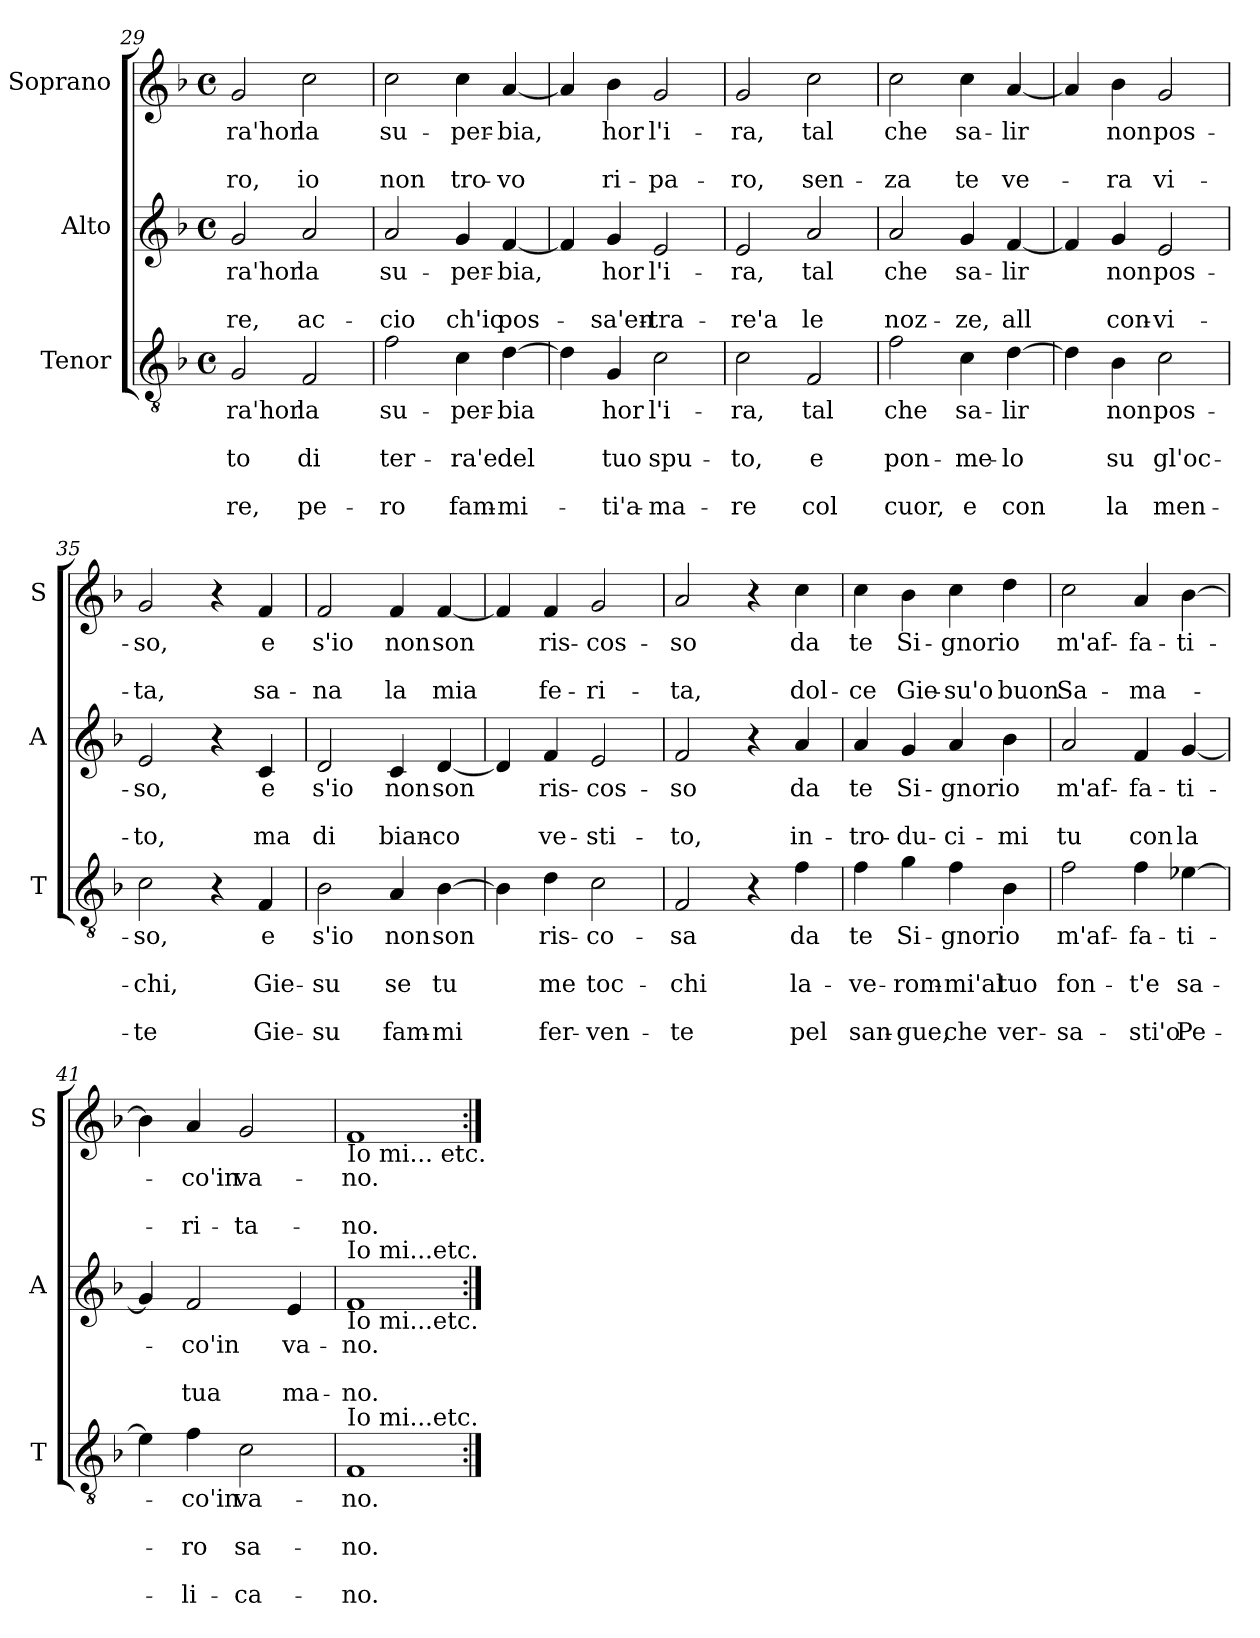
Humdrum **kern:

**kern	**text	**text	**text	**text	**text	**kern	**text	**text	**text	**kern	**text	**text	**text
*part3	*part3	*part3	*part3	*part3	*part3	*part2	*part2	*part2	*part2	*part1	*part1	*part1	*part1
*staff3	*staff3	*staff3	*staff3	*staff3	*staff3	*staff2	*staff2	*staff2	*staff2	*staff1	*staff1	*staff1	*staff1
*I"Tenor	*	*	*	*	*	*I"Alto	*	*	*	*I"Soprano	*	*	*
*I'T	*	*	*	*	*	*I'A	*	*	*	*I'S	*	*	*
*clefGv2	*	*	*	*	*	*clefG2	*	*	*	*clefG2	*	*	*
*k[b-]	*	*	*	*	*	*k[b-]	*	*	*	*k[b-]	*	*	*
*F:	*	*	*	*	*	*F:	*	*	*	*F:	*	*	*
*M4/4	*	*	*	*	*	*M4/4	*	*	*	*M4/4	*	*	*
*met(c)	*	*	*	*	*	*met(c)	*	*	*	*met(c)	*	*	*
=29	=29	=29	=29	=29	=29	=29	=29	=29	=29	=29	=29	=29	=29
!	!LO:LY:b	!	!LO:LY:b	!	!LO:LY:b	!	!LO:LY:b	!	!LO:LY:b	!	!LO:LY:b	!	!LO:LY:b
2G/	-ra'hor	.	-to	.	-re,	2g/	-ra'hor	.	-re,	2g/	-ra'hor	.	-ro,
!	!LO:LY:b	!	!LO:LY:b	!	!LO:LY:b	!	!LO:LY:b	!	!LO:LY:b	!	!LO:LY:b	!	!LO:LY:b
2F/	la	.	di	.	pe-	2a/	la	.	ac-	2cc\	la	.	io
=30	=30	=30	=30	=30	=30	=30	=30	=30	=30	=30	=30	=30	=30
!	!LO:LY:b	!	!LO:LY:b	!	!LO:LY:b	!	!LO:LY:b	!	!LO:LY:b	!	!LO:LY:b	!	!LO:LY:b
2f\	su-	.	ter-	.	-ro	2a/	su-	.	-cio	2cc\	su-	.	non
!	!LO:LY:b	!	!LO:LY:b	!	!LO:LY:b	!	!LO:LY:b	!	!LO:LY:b	!	!LO:LY:b	!	!LO:LY:b
4c\	-per-	.	-ra'e	.	fam-	4g/	-per-	.	ch'io	4cc\	-per-	.	tro-
!	!LO:LY:b	!	!LO:LY:b	!	!LO:LY:b	!	!LO:LY:b	!	!LO:LY:b	!	!LO:LY:b	!	!LO:LY:b
[4d\	-bia	.	del	.	-mi-	[4f/	-bia,	.	pos-	[4a/	-bia,	.	-vo
!!LO:PB:g=z
=31	=31	=31	=31	=31	=31	=31	=31	=31	=31	=31	=31	=31	=31
4d\]	.	.	.	.	.	4f/]	.	.	.	4a/]	.	.	.
!	!LO:LY:b	!	!LO:LY:b	!	!LO:LY:b	!	!LO:LY:b	!	!LO:LY:b	!	!LO:LY:b	!	!LO:LY:b
4G/	hor	.	tuo	.	-ti'a-	4g/	hor	.	-sa'en-	4b-\	hor	.	ri-
!	!LO:LY:b	!	!LO:LY:b	!	!LO:LY:b	!	!LO:LY:b	!	!LO:LY:b	!	!LO:LY:b	!	!LO:LY:b
2c\	l'i-	.	spu-	.	-ma-	2e/	l'i-	.	-tra-	2g/	l'i-	.	-pa-
=32	=32	=32	=32	=32	=32	=32	=32	=32	=32	=32	=32	=32	=32
!	!LO:LY:b	!	!LO:LY:b	!	!LO:LY:b	!	!LO:LY:b	!	!LO:LY:b	!	!LO:LY:b	!	!LO:LY:b
2c\	-ra,	.	-to,	.	-re	2e/	-ra,	.	-re'a	2g/	-ra,	.	-ro,
!	!LO:LY:b	!	!LO:LY:b	!	!LO:LY:b	!	!LO:LY:b	!	!LO:LY:b	!	!LO:LY:b	!	!LO:LY:b
2F/	tal	.	e	.	col	2a/	tal	.	le	2cc\	tal	.	sen-
=33	=33	=33	=33	=33	=33	=33	=33	=33	=33	=33	=33	=33	=33
!	!LO:LY:b	!	!LO:LY:b	!	!LO:LY:b	!	!LO:LY:b	!	!LO:LY:b	!	!LO:LY:b	!	!LO:LY:b
2f\	che	.	pon-	.	cuor,	2a/	che	.	noz-	2cc\	che	.	-za
!	!LO:LY:b	!	!LO:LY:b	!	!LO:LY:b	!	!LO:LY:b	!	!LO:LY:b	!	!LO:LY:b	!	!LO:LY:b
4c\	sa-	.	-me-	.	e	4g/	sa-	.	-ze,	4cc\	sa-	.	te
!	!LO:LY:b	!	!LO:LY:b	!	!LO:LY:b	!	!LO:LY:b	!	!LO:LY:b	!	!LO:LY:b	!	!LO:LY:b
[4d\	-lir	.	-lo	.	con	[4f/	-lir	.	all	[4a/	-lir	.	ve-
=34	=34	=34	=34	=34	=34	=34	=34	=34	=34	=34	=34	=34	=34
4d\]	.	.	.	.	.	4f/]	.	.	.	4a/]	.	.	.
!	!LO:LY:b	!	!LO:LY:b	!	!LO:LY:b	!	!LO:LY:b	!	!LO:LY:b	!	!LO:LY:b	!	!LO:LY:b
4B-\	non	.	su	.	la	4g/	non	.	con-	4b-\	non	.	-ra
!	!LO:LY:b	!	!LO:LY:b	!	!LO:LY:b	!	!LO:LY:b	!	!LO:LY:b	!	!LO:LY:b	!	!LO:LY:b
2c\	pos-	.	gl'oc-	.	men-	2e/	pos-	.	-vi-	2g/	pos-	.	vi-
=35	=35	=35	=35	=35	=35	=35	=35	=35	=35	=35	=35	=35	=35
!	!LO:LY:b	!	!LO:LY:b	!	!LO:LY:b	!	!LO:LY:b	!	!LO:LY:b	!	!LO:LY:b	!	!LO:LY:b
2c\	-so,	.	-chi,	.	-te	2e/	-so,	.	-to,	2g/	-so,	.	-ta,
4r	.	.	.	.	.	4r	.	.	.	4r	.	.	.
!	!LO:LY:b	!	!LO:LY:b	!	!LO:LY:b	!	!LO:LY:b	!	!LO:LY:b	!	!LO:LY:b	!	!LO:LY:b
4F/	e	.	Gie-	.	Gie-	4c/	e	.	ma	4f/	e	.	sa-
=36	=36	=36	=36	=36	=36	=36	=36	=36	=36	=36	=36	=36	=36
!	!LO:LY:b	!	!LO:LY:b	!	!LO:LY:b	!	!LO:LY:b	!	!LO:LY:b	!	!LO:LY:b	!	!LO:LY:b
2B-\	s'io	.	-su	.	-su	2d/	s'io	.	di	2f/	s'io	.	-na
!	!LO:LY:b	!	!LO:LY:b	!	!LO:LY:b	!	!LO:LY:b	!	!LO:LY:b	!	!LO:LY:b	!	!LO:LY:b
4A/	non	.	se	.	fam-	4c/	non	.	bian-	4f/	non	.	la
!	!LO:LY:b	!	!LO:LY:b	!	!LO:LY:b	!	!LO:LY:b	!	!LO:LY:b	!	!LO:LY:b	!	!LO:LY:b
[4B-\	son	.	tu	.	-mi	[4d/	son	.	-co	[4f/	son	.	mia
!!LO:LB:g=z
=37	=37	=37	=37	=37	=37	=37	=37	=37	=37	=37	=37	=37	=37
4B-\]	.	.	.	.	.	4d/]	.	.	.	4f/]	.	.	.
!	!LO:LY:b	!	!LO:LY:b	!	!LO:LY:b	!	!LO:LY:b	!	!LO:LY:b	!	!LO:LY:b	!	!LO:LY:b
4d\	ris-	.	me	.	fer-	4f/	ris-	.	ve-	4f/	ris-	.	fe-
!	!LO:LY:b	!	!LO:LY:b	!	!LO:LY:b	!	!LO:LY:b	!	!LO:LY:b	!	!LO:LY:b	!	!LO:LY:b
2c\	-co-	.	toc-	.	-ven-	2e/	-cos-	.	-sti-	2g/	-cos-	.	-ri-
=38	=38	=38	=38	=38	=38	=38	=38	=38	=38	=38	=38	=38	=38
!	!LO:LY:b	!	!LO:LY:b	!	!LO:LY:b	!	!LO:LY:b	!	!LO:LY:b	!	!LO:LY:b	!	!LO:LY:b
2F/	-sa	.	-chi	.	-te	2f/	-so	.	-to,	2a/	-so	.	-ta,
4r	.	.	.	.	.	4r	.	.	.	4r	.	.	.
!	!LO:LY:b	!	!LO:LY:b	!	!LO:LY:b	!	!LO:LY:b	!	!LO:LY:b	!	!LO:LY:b	!	!LO:LY:b
4f\	da	.	la-	.	pel	4a/	da	.	in-	4cc\	da	.	dol-
=39	=39	=39	=39	=39	=39	=39	=39	=39	=39	=39	=39	=39	=39
!	!LO:LY:b	!	!LO:LY:b	!	!LO:LY:b	!	!LO:LY:b	!	!LO:LY:b	!	!LO:LY:b	!	!LO:LY:b
4f\	te	.	-ve-	.	san-	4a/	te	.	-tro-	4cc\	te	.	-ce
!	!LO:LY:b	!	!LO:LY:b	!	!LO:LY:b	!	!LO:LY:b	!	!LO:LY:b	!	!LO:LY:b	!	!LO:LY:b
4g\	Si-	.	-rom-	.	-gue,	4g/	Si-	.	-du-	4b-\	Si-	.	Gie-
!	!LO:LY:b	!	!LO:LY:b	!	!LO:LY:b	!	!LO:LY:b	!	!LO:LY:b	!	!LO:LY:b	!	!LO:LY:b
4f\	-gnor	.	-mi'al	.	che	4a/	-gnor	.	-ci-	4cc\	-gnor	.	-su'o
!	!LO:LY:b	!	!LO:LY:b	!	!LO:LY:b	!	!LO:LY:b	!	!LO:LY:b	!	!LO:LY:b	!	!LO:LY:b
4B-\	io	.	tuo	.	ver-	4b-\	io	.	-mi	4dd\	io	.	buon
=40	=40	=40	=40	=40	=40	=40	=40	=40	=40	=40	=40	=40	=40
!	!LO:LY:b	!	!LO:LY:b	!	!LO:LY:b	!	!LO:LY:b	!	!LO:LY:b	!	!LO:LY:b	!	!LO:LY:b
2f\	m'af-	.	fon-	.	-sa-	2a/	m'af-	.	tu	2cc\	m'af-	.	Sa-
!	!LO:LY:b	!	!LO:LY:b	!	!LO:LY:b	!	!LO:LY:b	!	!LO:LY:b	!	!LO:LY:b	!	!LO:LY:b
4f\	-fa-	.	-t'e	.	-sti'o	4f/	-fa-	.	con	4a/	-fa-	.	-ma-
!	!LO:LY:b	!	!LO:LY:b	!	!LO:LY:b	!	!LO:LY:b	!	!LO:LY:b	!	!LO:LY:b	!	!
[4e-X\	-ti-	.	sa-	.	Pe-	[4g/	-ti-	.	la	[4b-\	-ti-	.	.
=41	=41	=41	=41	=41	=41	=41	=41	=41	=41	=41	=41	=41	=41
4e-\]	.	.	.	.	.	4g/]	.	.	.	4b-\]	.	.	.
!	!LO:LY:b	!	!LO:LY:b	!	!LO:LY:b	!	!LO:LY:b	!	!LO:LY:b	!	!LO:LY:b	!	!LO:LY:b
4f\	-co'in	.	-ro	.	-li-	2f/	-co'in	.	tua	4a/	-co'in	.	-ri-
!	!LO:LY:b	!	!LO:LY:b	!	!LO:LY:b	!	!	!	!	!	!LO:LY:b	!	!LO:LY:b
2c\	va-	.	sa-	.	-ca-	.	.	.	.	2g/	va-	.	-ta-
!	!	!	!	!	!	!	!LO:LY:b	!	!LO:LY:b	!	!	!	!
.	.	.	.	.	.	4e/	va-	.	ma-	.	.	.	.
=42	=42	=42	=42	=42	=42	=42	=42	=42	=42	=42	=42	=42	=42
!	!	!	!	!	!	!	!	!	!	!LO:TX:b:t=Io mi... etc.	!	!	!
!	!	!	!	!	!	!LO:TX:a:t=Io mi...etc.	!	!	!	!	!	!	!
!	!	!	!	!	!	!LO:TX:b:t=Io mi...etc.	!	!	!	!	!	!	!
!LO:TX:a:t=Io mi...etc.	!	!	!	!	!	!	!	!	!	!	!	!	!
!	!LO:LY:b	!	!LO:LY:b	!	!LO:LY:b	!	!LO:LY:b	!	!LO:LY:b	!	!LO:LY:b	!	!LO:LY:b
1F	-no.	.	-no.	.	-no.	1f	-no.	.	-no.	1f	-no.	.	-no.
=:|!	=:|!	=:|!	=:|!	=:|!	=:|!	=:|!	=:|!	=:|!	=:|!	=:|!	=:|!	=:|!	=:|!
*-	*-	*-	*-	*-	*-	*-	*-	*-	*-	*-	*-	*-	*-
